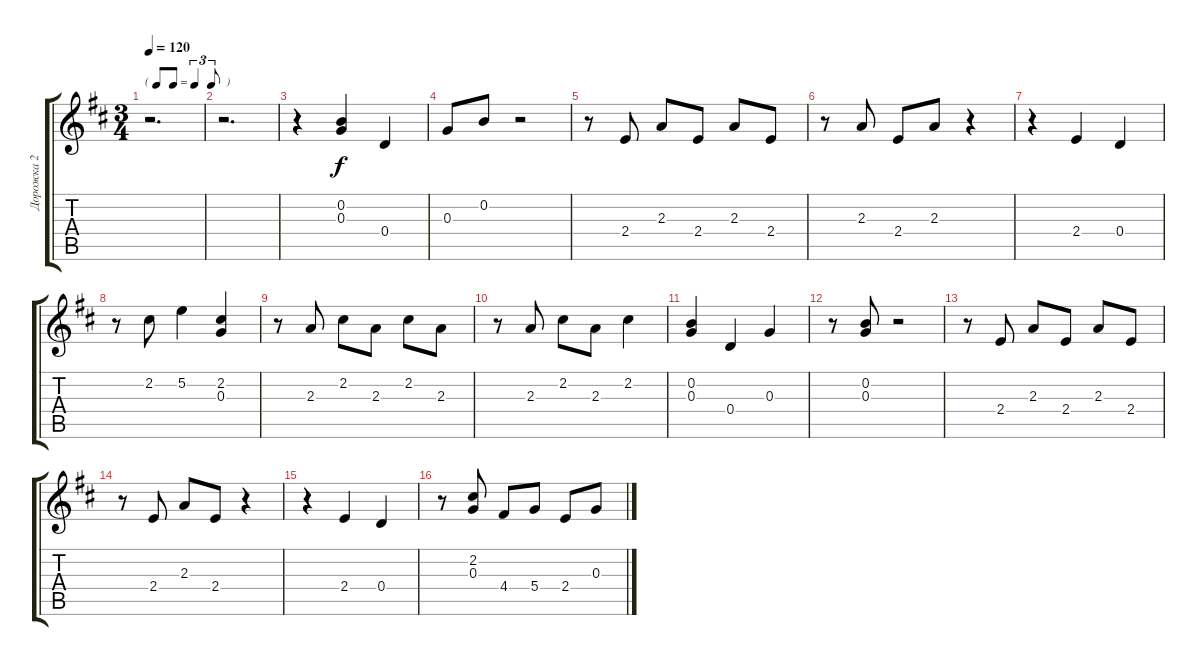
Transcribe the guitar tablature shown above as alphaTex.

\track ("Дорожка 2" "Дорожка 2") {instrument acousticguitarnylon}
\staff {score tabs}
\tuning (E4 B3 G3 D3 A2 E2) {hide}
\ts (3 4)
\tf triplet8th
\tempo 120
\clef g2
\ks d
r.2{d dy f} |
r.2{d} |
r.4 (0.2 0.3).4 0.4.4 |
0.3.8 0.2.8 r.2 |
r.8 2.4.8 2.3.8 2.4.8 2.3.8 2.4.8 |
r.8 2.3.8 2.4.8 2.3.8 r.4 |
r.4 2.4.4 0.4.4 |
r.8 2.2.8 5.2.4 (2.2 0.3).4 |
r.8 2.3.8 2.2.8 2.3.8 2.2.8 2.3.8 |
r.8 2.3.8 2.2.8 2.3.8 2.2.4 |
(0.2 0.3).4 0.4.4 0.3.4 |
r.8 (0.2 0.3).8 r.2 |
r.8 2.4.8 2.3.8 2.4.8 2.3.8 2.4.8 |
r.8 2.4.8 2.3.8 2.4.8 r.4 |
r.4 2.4.4 0.4.4 |
r.8 (2.2 0.3).8 4.4.8 5.4.8 2.4.8 0.3.8
